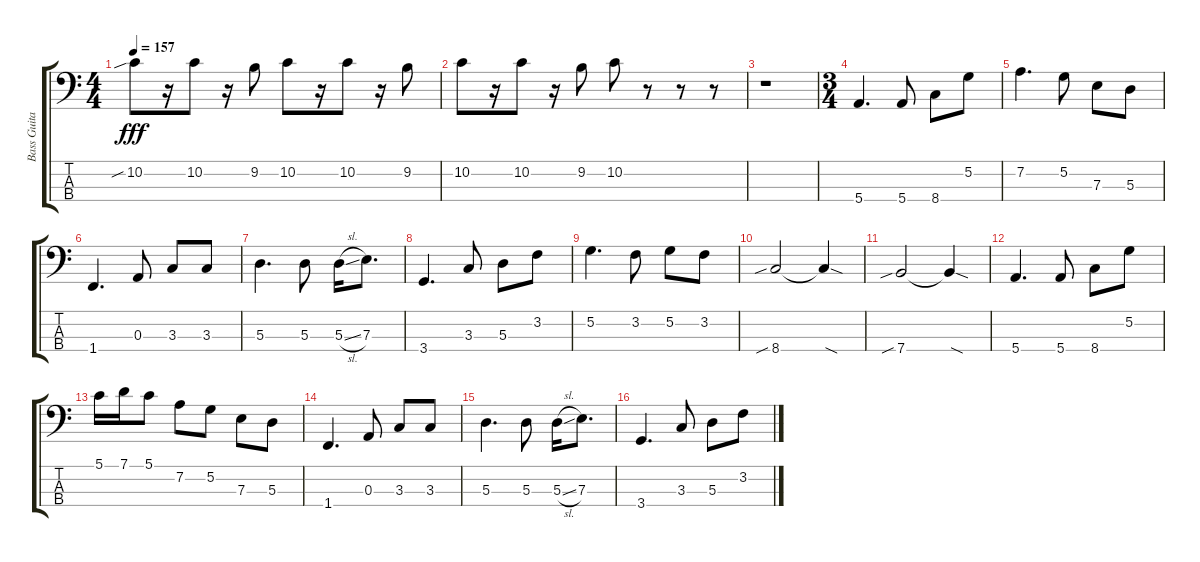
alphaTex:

\track ("Bass Guitar" "Bass Guita") {instrument electricbassfinger}
\staff {score tabs}
\tuning (G2 D2 A1 E1) {hide}
\ts (4 4)
\tempo 157
\clef f4
\ks c
10.2{sib}.8{dy fff} r.16 10.2.8 r.16 9.2.8 10.2.8 r.16 10.2.8 r.16 9.2.8 |
10.2.8 r.16 10.2.8 r.16 9.2.8 10.2.8 r.8 r.8 r.8 |
r.1 |
\ts (3 4)
5.4.4{d} 5.4.8 8.4.8 5.2.8 |
7.2.4{d} 5.2.8 7.3.8 5.3.8 |
1.4.4{d} 0.3.8 3.3.8 3.3.8 |
5.3.4{d} 5.3.8 5.3{sl}.16 7.3.8{d} |
3.4.4{d} 3.3.8 5.3.8 3.2.8 |
5.2.4{d} 3.2.8 5.2.8 3.2.8 |
8.4{sib}.2 8.4{sod t}.4 |
7.4{sib}.2 7.4{sod t}.4 |
5.4.4{d} 5.4.8 8.4.8 5.2.8 |
5.1.16 7.1.16 5.1.8 7.2.8 5.2.8 7.3.8 5.3.8 |
1.4.4{d} 0.3.8 3.3.8 3.3.8 |
5.3.4{d} 5.3.8 5.3{sl}.16 7.3.8{d} |
3.4.4{d} 3.3.8 5.3.8 3.2.8
